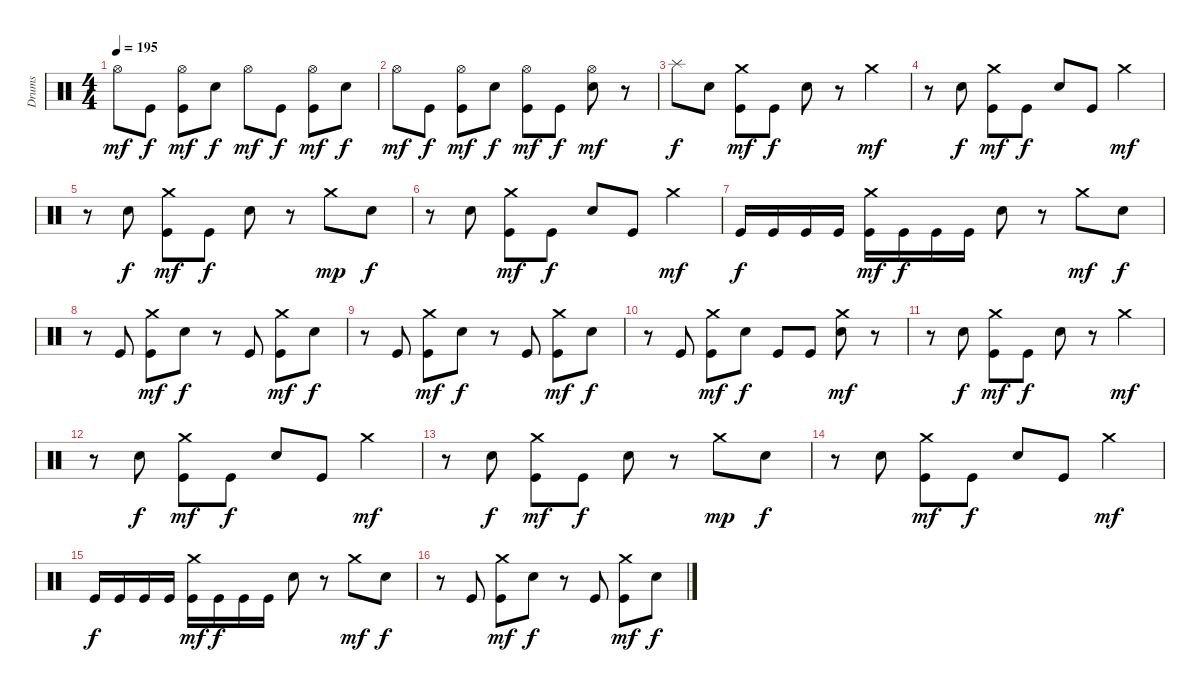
\track ("Drums" "Drums") {instrument percussion}
\staff {score}
\articulation defaults
\ts (4 4)
\tempo 195
\clef neutral
\ks c "Hi-Hat (open)".8{dy mf} "Kick (hit)".8{dy f}
("Hi-Hat (open)" "Kick (hit)").8{dy mf} "Electric Snare (hit)".8{dy f} "Hi-Hat (open)".8{dy mf} "Kick (hit)".8{dy f} ("Hi-Hat (open)" "Kick (hit)").8{dy mf} "Electric Snare (hit)".8{dy f} |
"Hi-Hat (open)".8{dy mf} "Kick (hit)".8{dy f} ("Hi-Hat (open)" "Kick (hit)").8{dy mf} "Electric Snare (hit)".8{dy f} ("Hi-Hat (open)" "Kick (hit)").8{dy mf} "Kick (hit)".8{dy f} ("Hi-Hat (open)" "Electric Snare (hit)").8{dy mf} r.8 |
"Splash (hit)".8{dy f} "Electric Snare (hit)".8 ("Crash medium (hit)" "Kick (hit)").8{dy mf} "Kick (hit)".8{dy f} "Electric Snare (hit)".8 r.8 "Crash medium (hit)".4{dy mf} |
r.8 "Electric Snare (hit)".8{dy f} ("Crash medium (hit)" "Kick (hit)").8{dy mf} "Kick (hit)".8{dy f} "Electric Snare (hit)".8 "Kick (hit)".8 "Crash medium (hit)".4{dy mf} |
r.8 "Electric Snare (hit)".8{dy f} ("Crash medium (hit)" "Kick (hit)").8{dy mf} "Kick (hit)".8{dy f} "Electric Snare (hit)".8 r.8 "Crash medium (hit)".8{dy mp} "Electric Snare (hit)".8{dy f} |
r.8 "Electric Snare (hit)".8 ("Crash medium (hit)" "Kick (hit)").8{dy mf} "Kick (hit)".8{dy f} "Electric Snare (hit)".8 "Kick (hit)".8 "Crash medium (hit)".4{dy mf} |
"Kick (hit)".16{dy f} "Kick (hit)".16 "Kick (hit)".16 "Kick (hit)".16 ("Crash medium (hit)" "Kick (hit)").16{dy mf} "Kick (hit)".16{dy f} "Kick (hit)".16 "Kick (hit)".16 "Electric Snare (hit)".8 r.8 "Crash medium (hit)".8{dy mf} "Electric Snare (hit)".8{dy f} |
r.8 "Kick (hit)".8 ("Crash medium (hit)" "Kick (hit)").8{dy mf} "Electric Snare (hit)".8{dy f} r.8 "Kick (hit)".8 ("Crash medium (hit)" "Kick (hit)").8{dy mf} "Electric Snare (hit)".8{dy f} |
r.8 "Kick (hit)".8 ("Crash medium (hit)" "Kick (hit)").8{dy mf} "Electric Snare (hit)".8{dy f} r.8 "Kick (hit)".8 ("Crash medium (hit)" "Kick (hit)").8{dy mf} "Electric Snare (hit)".8{dy f} |
r.8 "Kick (hit)".8 ("Crash medium (hit)" "Kick (hit)").8{dy mf} "Electric Snare (hit)".8{dy f} "Kick (hit)".8 "Kick (hit)".8 ("Crash medium (hit)" "Electric Snare (hit)").8{dy mf} r.8 |
r.8 "Electric Snare (hit)".8{dy f} ("Crash medium (hit)" "Kick (hit)").8{dy mf} "Kick (hit)".8{dy f} "Electric Snare (hit)".8 r.8 "Crash medium (hit)".4{dy mf} |
r.8 "Electric Snare (hit)".8{dy f} ("Crash medium (hit)" "Kick (hit)").8{dy mf} "Kick (hit)".8{dy f} "Electric Snare (hit)".8 "Kick (hit)".8 "Crash medium (hit)".4{dy mf} |
r.8 "Electric Snare (hit)".8{dy f} ("Crash medium (hit)" "Kick (hit)").8{dy mf} "Kick (hit)".8{dy f} "Electric Snare (hit)".8 r.8 "Crash medium (hit)".8{dy mp} "Electric Snare (hit)".8{dy f} |
r.8 "Electric Snare (hit)".8 ("Crash medium (hit)" "Kick (hit)").8{dy mf} "Kick (hit)".8{dy f} "Electric Snare (hit)".8 "Kick (hit)".8 "Crash medium (hit)".4{dy mf} |
"Kick (hit)".16{dy f} "Kick (hit)".16 "Kick (hit)".16 "Kick (hit)".16 ("Crash medium (hit)" "Kick (hit)").16{dy mf} "Kick (hit)".16{dy f} "Kick (hit)".16 "Kick (hit)".16 "Electric Snare (hit)".8 r.8 "Crash medium (hit)".8{dy mf} "Electric Snare (hit)".8{dy f} |
r.8 "Kick (hit)".8 ("Crash medium (hit)" "Kick (hit)").8{dy mf} "Electric Snare (hit)".8{dy f} r.8 "Kick (hit)".8 ("Crash medium (hit)" "Kick (hit)").8{dy mf} "Electric Snare (hit)".8{dy f}
